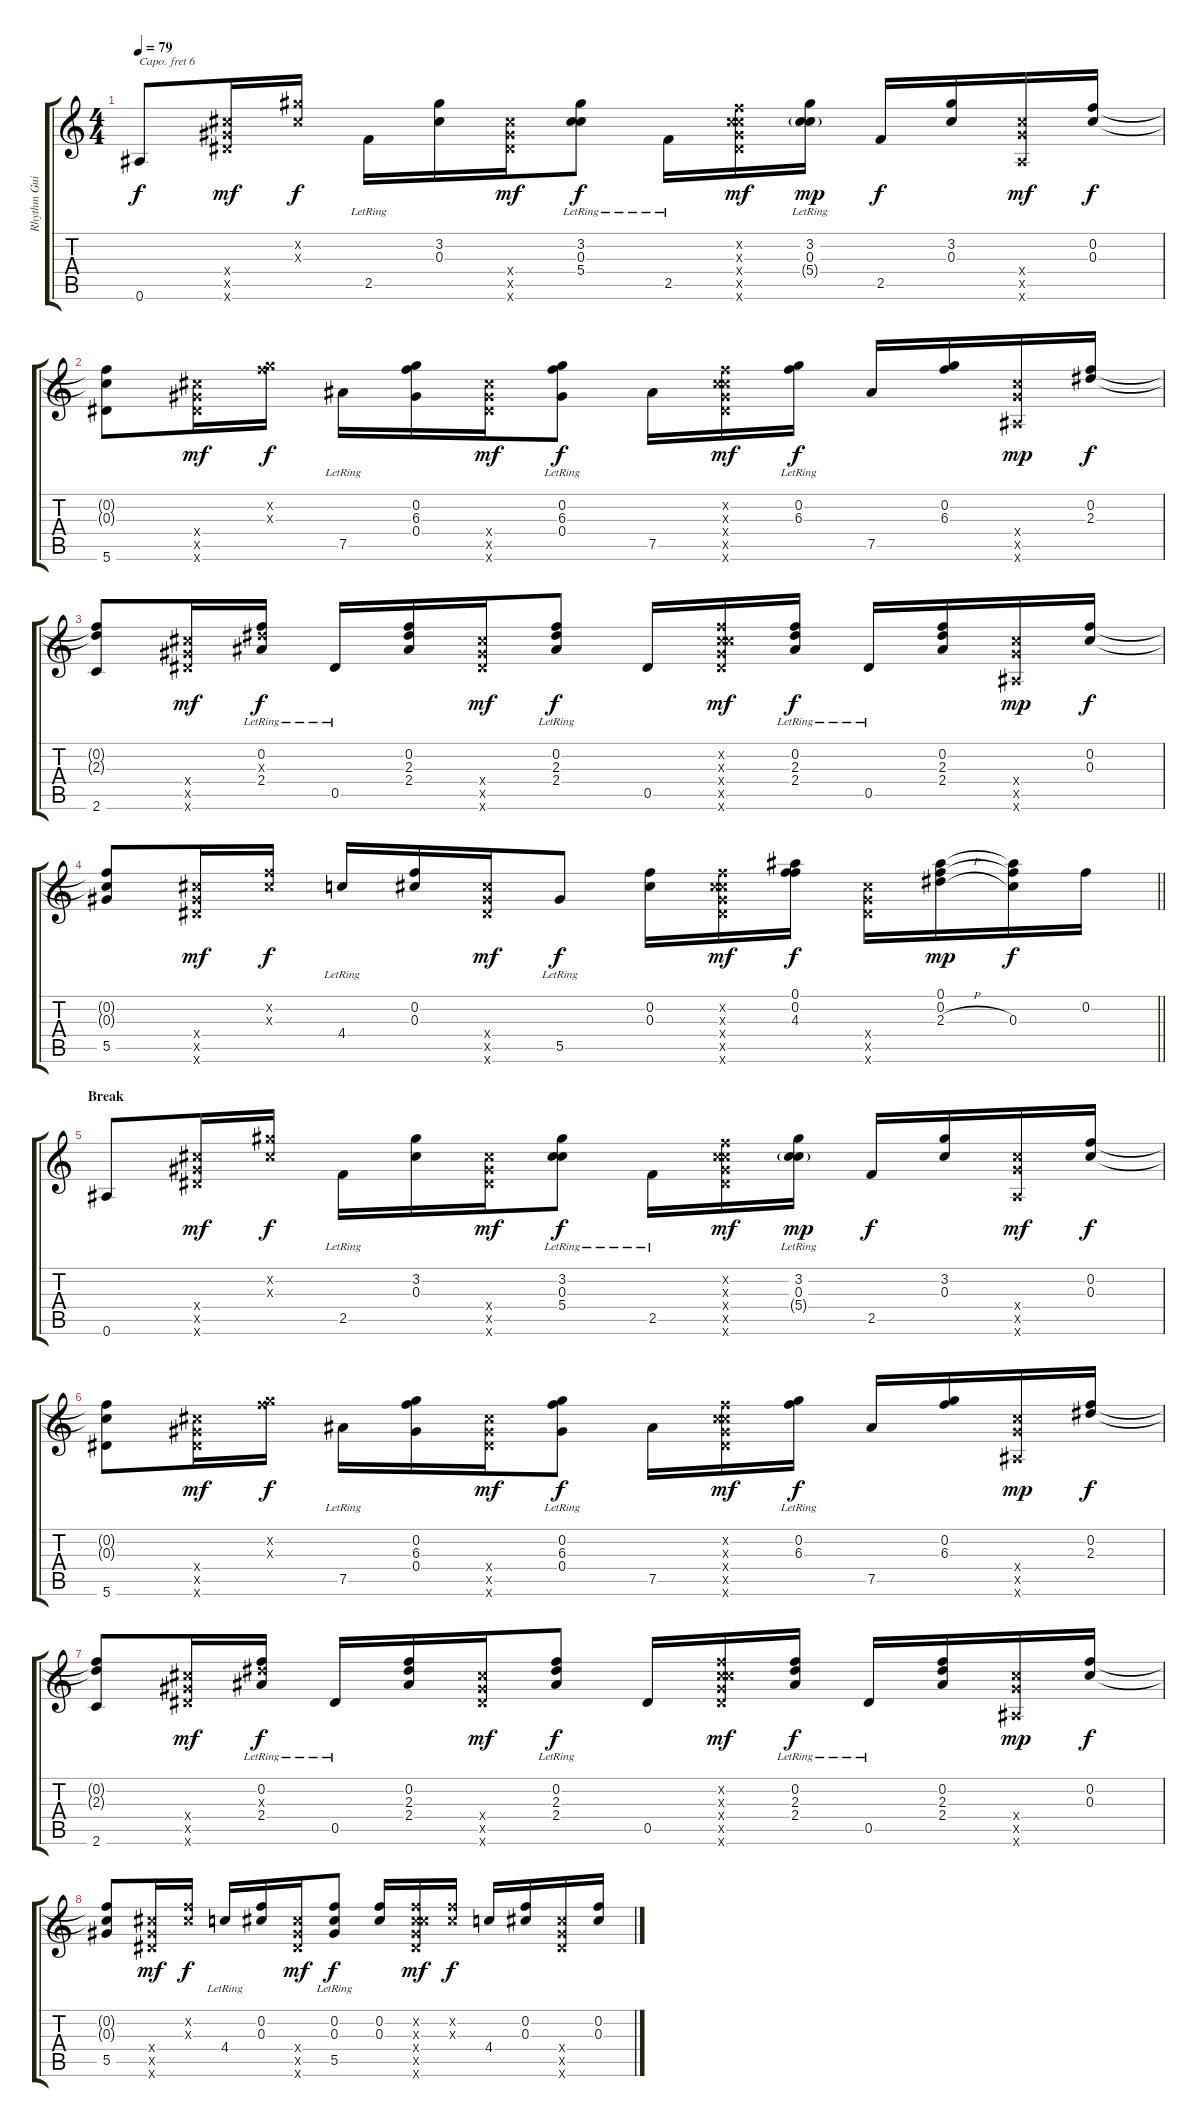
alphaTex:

\track ("Rhythm Guitar (Eirik)" "Rhythm Gui") {instrument acousticguitarnylon}
\staff {score tabs}
\capo 6
\tuning (E4 B3 G3 D3 A2 E2) {hide}
\ts (4 4)
\tempo 79
\clef g2
\ks c
0.6.8{dy f} (5.4{x} 5.5{x} 5.6{x}).16{dy mf} (3.2{x} 0.3{x}).16{dy f} 2.5{lr}.16 (3.2 0.3).16 (5.4{x} 5.5{x} 5.6{x}).16{dy mf} (3.2{lr} 0.3 5.4{lr}).8{dy f} 2.5{lr}.16 (0.2{x} 0.3{x} 5.4{x} 5.5{x} 5.6{x}).16{dy mf} (3.2{lr} 0.3{lr} 5.4{g}).16{dy mp} 2.5.16{dy f} (3.2 0.3).16 (5.4{x} 5.5{x} 0.6{x}).16{dy mf} (0.2 0.3).16{dy f} |
(0.2{t} 0.3{t} 5.6).8 (5.4{x} 5.5{x} 5.6{x}).16{dy mf} (0.2{x} 6.3{x}).16{dy f} 7.5{lr}.16 (0.2 6.3 0.4).16 (5.4{x} 5.5{x} 5.6{x}).16{dy mf} (0.2{lr} 6.3{lr} 0.4{lr}).8{dy f} 7.5.16 (0.2{x} 0.3{x} 5.4{x} 5.5{x} 5.6{x}).16{dy mf} (0.2{lr} 6.3{lr}).16{dy f} 7.5.16 (0.2 6.3).16 (5.4{x} 5.5{x} 0.6{x}).16{dy mp} (0.2 2.3).16{dy f} |
(0.2{t} 2.3{t} 2.6).8 (5.4{x} 5.5{x} 5.6{x}).16{dy mf} (0.2 2.3{x} 2.4{lr}).16{dy f} 0.5{lr}.16 (0.2 2.3 2.4).16 (5.4{x} 5.5{x} 5.6{x}).16{dy mf} (0.2{lr} 2.3{lr} 2.4).8{dy f} 0.5.16 (0.2{x} 0.3{x} 5.4{x} 5.5{x} 5.6{x}).16{dy mf} (0.2{lr} 2.3{lr} 2.4).16{dy f} 0.5{lr}.16 (0.2 2.3 2.4).16 (5.4{x} 5.5{x} 0.6{x}).16{dy mp} (0.2 0.3).16{dy f} |
\barLineRight lightlight
(0.2{t} 0.3{t} 5.5).8 (5.4{x} 5.5{x} 5.6{x}).16{dy mf} (0.2{x} 0.3{x}).16{dy f} 4.4{lr}.16 (0.2 0.3).16 (5.4{x} 5.5{x} 5.6{x}).16{dy mf} 5.5{lr}.8{dy f} (0.2 0.3).16 (0.2{x} 0.3{x} 5.4{x} 5.5{x} 5.6{x}).16{dy mf} (0.1 0.2 4.3).16{dy f} (5.4{x} 5.5{x} 5.6{x}).16 (0.1 0.2 2.3{h}).16{dy mp} (0.1{t} 0.2{t} 0.3).16{dy f} 0.2.16 |
\section ("" "Break")
0.6.8 (5.4{x} 5.5{x} 5.6{x}).16{dy mf} (3.2{x} 0.3{x}).16{dy f} 2.5{lr}.16 (3.2 0.3).16 (5.4{x} 5.5{x} 5.6{x}).16{dy mf} (3.2{lr} 0.3 5.4{lr}).8{dy f} 2.5{lr}.16 (0.2{x} 0.3{x} 5.4{x} 5.5{x} 5.6{x}).16{dy mf} (3.2{lr} 0.3{lr} 5.4{g}).16{dy mp} 2.5.16{dy f} (3.2 0.3).16 (5.4{x} 5.5{x} 0.6{x}).16{dy mf} (0.2 0.3).16{dy f} |
(0.2{t} 0.3{t} 5.6).8 (5.4{x} 5.5{x} 5.6{x}).16{dy mf} (0.2{x} 6.3{x}).16{dy f} 7.5{lr}.16 (0.2 6.3 0.4).16 (5.4{x} 5.5{x} 5.6{x}).16{dy mf} (0.2{lr} 6.3{lr} 0.4{lr}).8{dy f} 7.5.16 (0.2{x} 0.3{x} 5.4{x} 5.5{x} 5.6{x}).16{dy mf} (0.2{lr} 6.3{lr}).16{dy f} 7.5.16 (0.2 6.3).16 (5.4{x} 5.5{x} 0.6{x}).16{dy mp} (0.2 2.3).16{dy f} |
(0.2{t} 2.3{t} 2.6).8 (5.4{x} 5.5{x} 5.6{x}).16{dy mf} (0.2 2.3{x} 2.4{lr}).16{dy f} 0.5{lr}.16 (0.2 2.3 2.4).16 (5.4{x} 5.5{x} 5.6{x}).16{dy mf} (0.2{lr} 2.3{lr} 2.4).8{dy f} 0.5.16 (0.2{x} 0.3{x} 5.4{x} 5.5{x} 5.6{x}).16{dy mf} (0.2{lr} 2.3{lr} 2.4).16{dy f} 0.5{lr}.16 (0.2 2.3 2.4).16 (5.4{x} 5.5{x} 0.6{x}).16{dy mp} (0.2 0.3).16{dy f} |
(0.2{t} 0.3{t} 5.5).8 (5.4{x} 5.5{x} 5.6{x}).16{dy mf} (0.2{x} 0.3{x}).16{dy f} 4.4{lr}.16 (0.2 0.3).16 (5.4{x} 5.5{x} 5.6{x}).16{dy mf} (0.2 0.3 5.5{lr}).8{dy f} (0.2 0.3).16 (0.2{x} 0.3{x} 5.4{x} 5.5{x} 5.6{x}).16{dy mf} (0.2{x} 0.3{x}).16{dy f} 4.4.16 (0.2 0.3).16 (5.4{x} 5.5{x} 5.6{x}).16 (0.2 0.3).16
